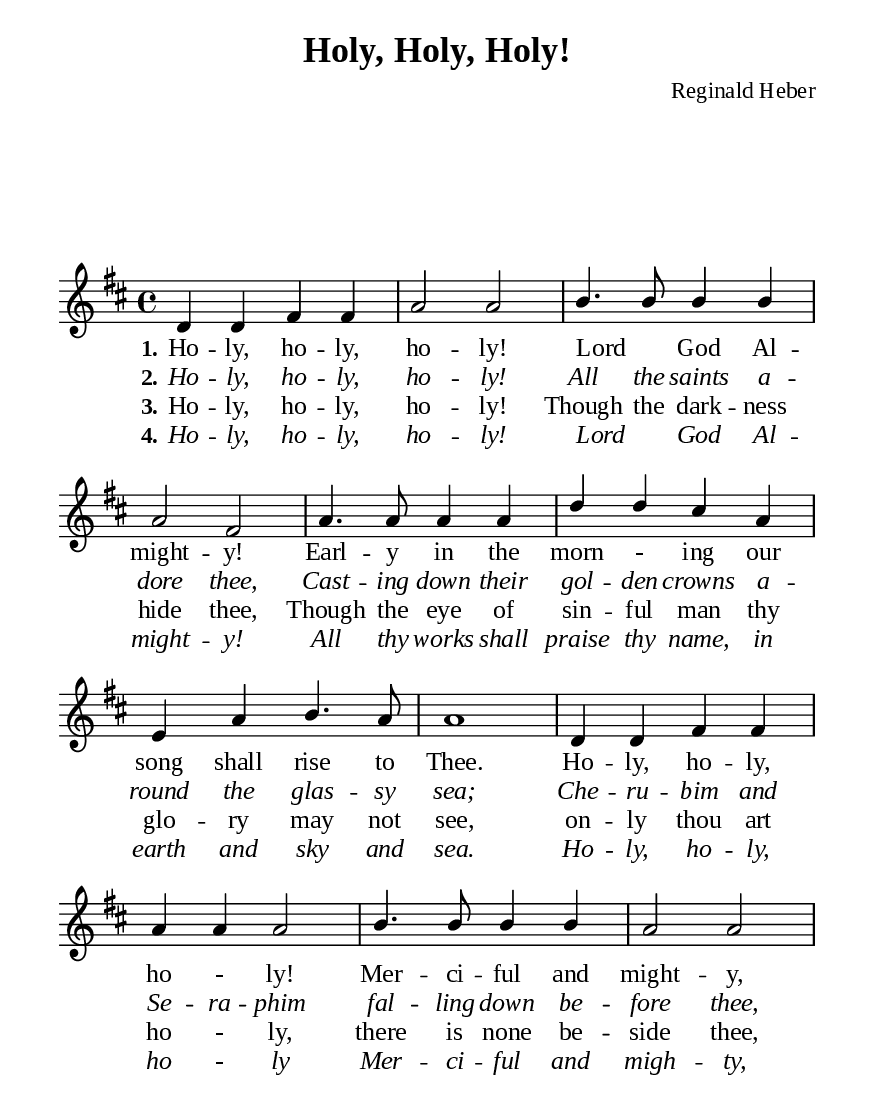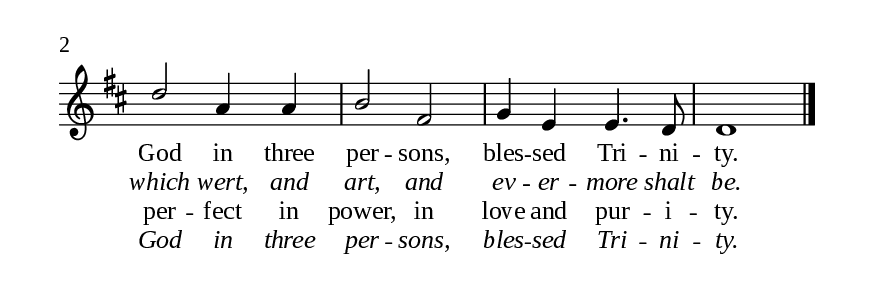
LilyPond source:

\version "2.18.2"

\header {
  title = "Holy, Holy, Holy!"
  composer = "Reginald Heber"
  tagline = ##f
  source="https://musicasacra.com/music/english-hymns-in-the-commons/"
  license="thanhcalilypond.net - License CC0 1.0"
}

global= {
  \key d \major
  \time 4/4
  \override Score.BarNumber.break-visibility = ##(#f #f #f)
  \override Lyrics.LyricSpace.minimum-distance = #3.0
}

\paper {
  #(set-paper-size "a5")
  top-margin = 10\mm
  bottom-margin = 10\mm
  left-margin = 10\mm
  right-margin = 10\mm
  indent = #0
  #(define fonts
	 (make-pango-font-tree "Liberation Serif"
	 		       "Liberation Serif"
			       "Liberation Serif"
			       (/ 20 20)))
  system-system-spacing = #'((basic-distance . 3) (padding . 3))
}

printItalic = \with {
  \override LyricText.font-shape = #'italic
}

% Verse music
musicVerseSoprano = \relative c' {
  %{	01	%} d4 d fis fis |
  %{	02	%} a2 a |
  %{	03	%} b4. b8 b4 b |
  %{	04	%} a2 fis |
  %{	05	%} a4. a8 a4 a |
  %{	06	%} d d cis a |
  %{	07	%} e a b4. a8 |
  %{	08	%} a1 |
  %{	09	%} d,4 d fis fis |
  %{	10	%} a a a2 |
  %{	11	%} b4. b8 b4 b |
  %{	12	%} a2 a |
  %{	13	%} d2 a4 a |
  %{	14	%} b2 fis |
  %{	15	%} g4 e e4. d8 |
  %{	16	%} d1 \bar "|."
}

% Verse lyrics
verseOne = \lyricmode {
  \set stanza = #"1."
  Ho -- ly, ho -- ly, ho -- ly! Lord _ God Al -- might -- y!
  Earl -- y in the morn - ing our song shall rise to Thee.
  Ho -- ly, ho -- ly, ho - ly! Mer -- ci -- ful and might -- y,
  God in three per -- sons, bles -- sed Tri -- ni -- ty.
}

verseTwo = \lyricmode {
  \set stanza = #"2."
  Ho -- ly, ho -- ly, ho -- ly! All the saints a -- dore thee,
  Cast -- ing down their gol -- den crowns a -- round the glas -- sy sea;
  Che -- ru -- bim and Se -- ra -- phim fal -- ling down be -- fore thee,
  which wert, and art, and ev -- er -- more shalt be.
}

verseThree = \lyricmode {
  \set stanza = #"3."
  Ho -- ly, ho -- ly, ho -- ly! Though the dark -- ness hide thee,
  Though the eye of sin -- ful man thy glo -- ry may not see,
  on -- ly thou art ho - ly, there is none be -- side thee,
  per -- fect in power, in love and pur -- i -- ty.
}

verseFour = \lyricmode {
  \set stanza = #"4."
  Ho -- ly, ho -- ly, ho -- ly! Lord _ God Al -- might -- y!
  All thy works shall praise thy name, in earth and sky and sea.
  Ho -- ly, ho -- ly, ho - ly Mer -- ci -- ful and migh -- ty,
  God in three per -- sons, bles -- sed Tri -- ni -- ty.
}

% Layout
\score {
    \new ChoirStaff <<
      \new Staff <<
        \clef "treble"
        \new Voice = "sopranos" { \global \stemUp \slurUp \musicVerseSoprano }
      >>
      \new Lyrics \lyricsto sopranos \verseOne
      \new Lyrics \printItalic \lyricsto sopranos \verseTwo
      \new Lyrics \lyricsto sopranos \verseThree
      \new Lyrics \printItalic \lyricsto sopranos \verseFour
    >>
}
